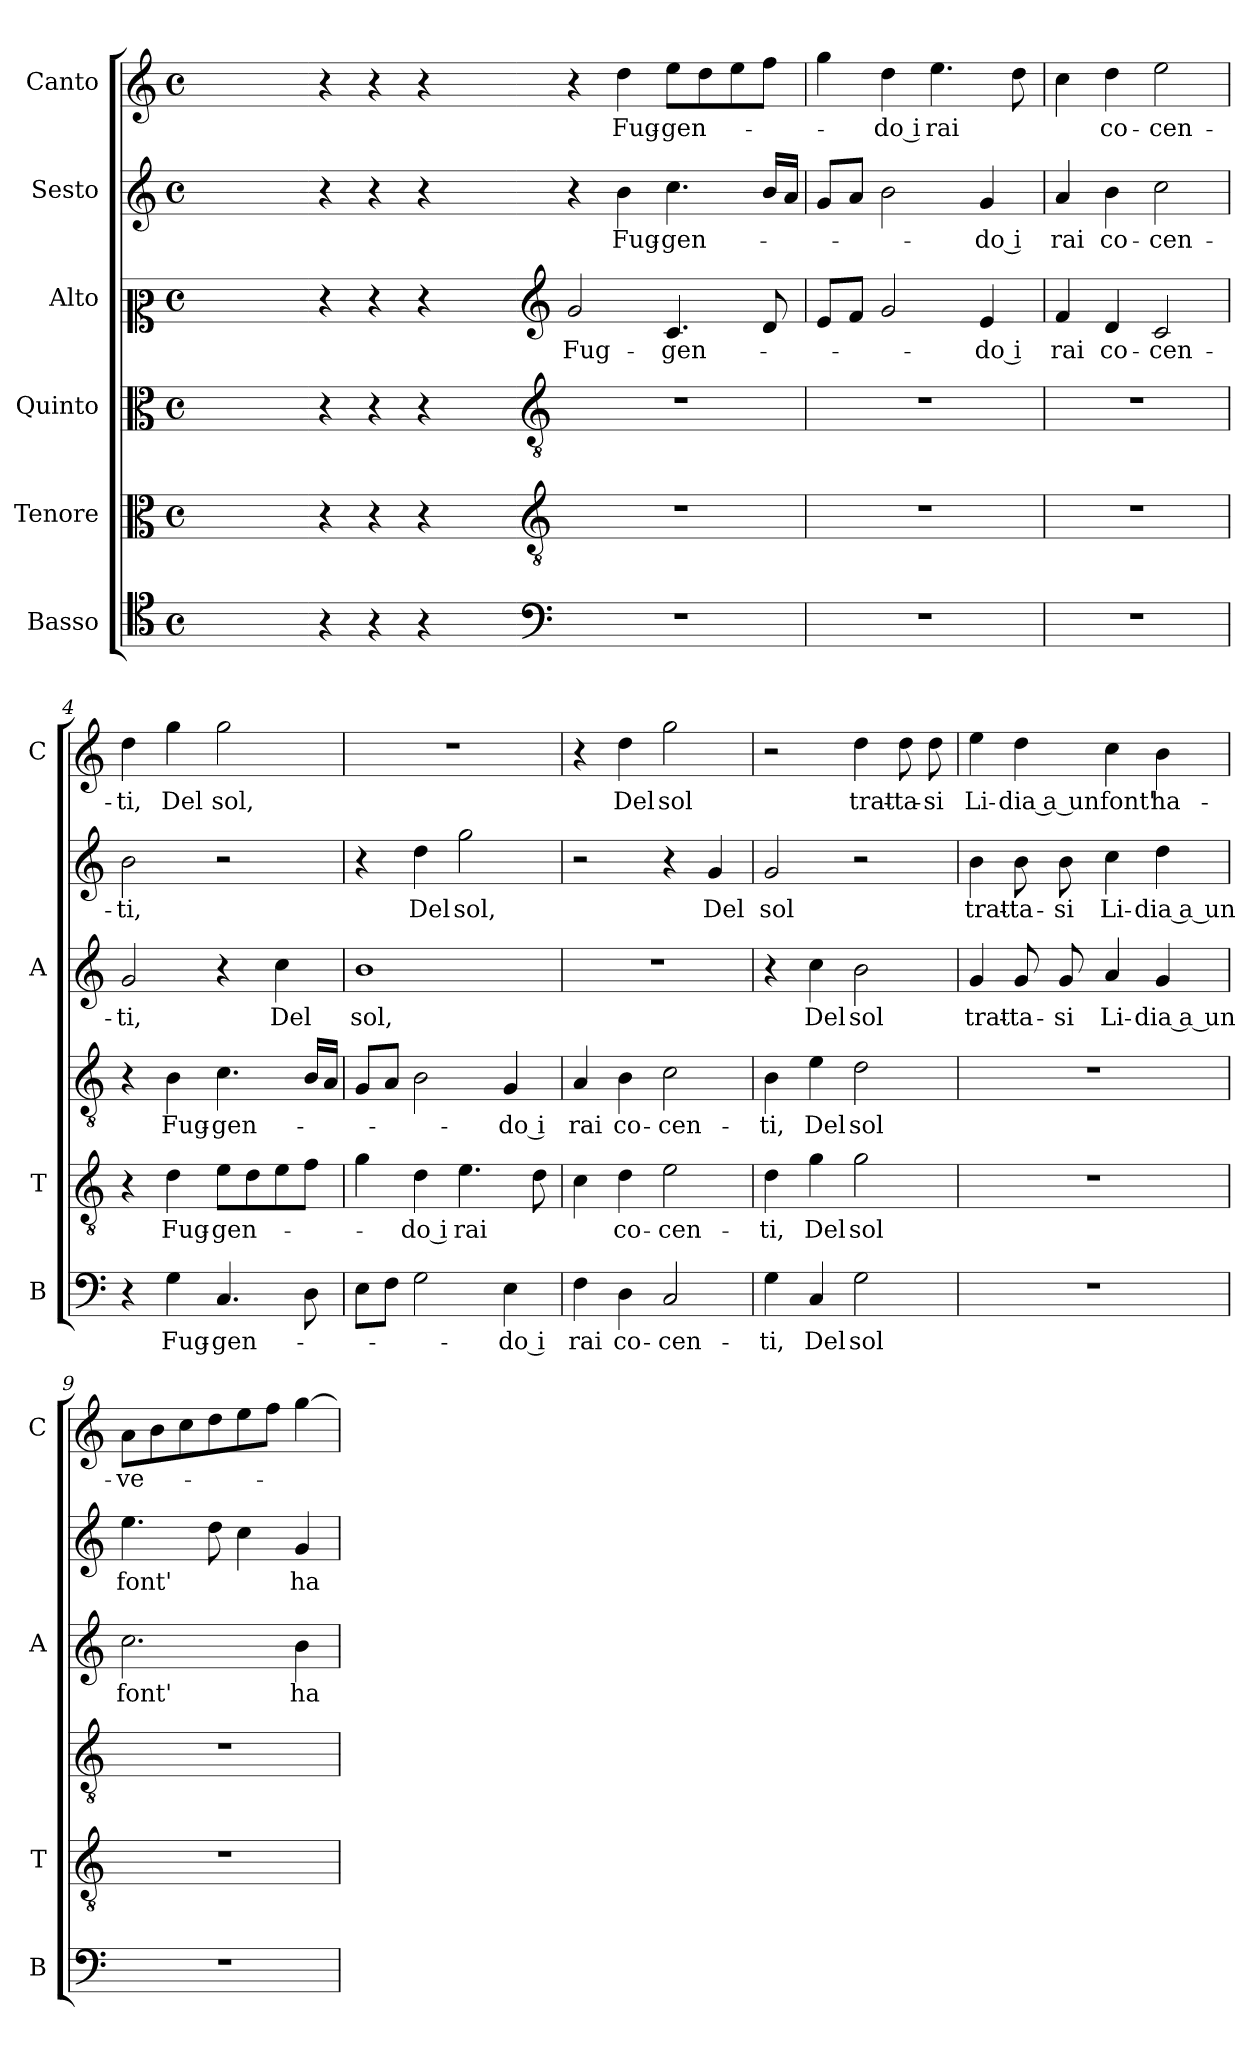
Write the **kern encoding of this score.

**kern	**text	**kern	**text	**kern	**text	**kern	**text	**kern	**text	**kern	**text
*part6	*part6	*part5	*part5	*part4	*part4	*part3	*part3	*part2	*part2	*part1	*part1
*staff6	*staff6	*staff5	*staff5	*staff4	*staff4	*staff3	*staff3	*staff2	*staff2	*staff1	*staff1
*I"Basso	*	*I"Tenore	*	*I"Quinto	*	*I"Alto	*	*I"Sesto	*	*I"Canto	*
*I'B	*	*I'T	*	*	*	*I'A	*	*	*	*I'C	*
*clefC4	*	*clefC3	*	*clefC3	*	*clefC2	*	*clefG2	*	*clefG2	*
*k[]	*	*k[]	*	*k[]	*	*k[]	*	*k[]	*	*k[]	*
*C:	*	*C:	*	*C:	*	*C:	*	*C:	*	*C:	*
*M4/4	*	*M4/4	*	*M4/4	*	*M4/4	*	*M4/4	*	*M4/4	*
*met(c)	*	*met(c)	*	*met(c)	*	*met(c)	*	*met(c)	*	*met(c)	*
=	=	=	=	=	=	=	=	=	=	=	=
1ryy	.	1ryy	.	1ryy	.	1ryy	.	1ryy	.	1ryy	.
=1X-	=1X-	=1X-	=1X-	=1X-	=1X-	=1X-	=1X-	=1X-	=1X-	=1X-	=1X-
4r	.	4r	.	4r	.	4r	.	4r	.	4r	.
4r	.	4r	.	4r	.	4r	.	4r	.	4r	.
4r	.	4r	.	4r	.	4r	.	4r	.	4r	.
4ryy	.	4ryy	.	4ryy	.	4ryy	.	4ryy	.	4ryy	.
=1-	=1-	=1-	=1-	=1-	=1-	=1-	=1-	=1-	=1-	=1-	=1-
*clefF4	*	*clefGv2	*	*clefGv2	*	*clefG2	*	*	*	*	*
!	!	!	!	!	!	!	!LO:LY:b	!	!	!	!
1r	.	1r	.	1r	.	2g/	Fug-	4r	.	4r	.
!	!	!	!	!	!	!	!	!	!LO:LY:b	!	!LO:LY:b
.	.	.	.	.	.	.	.	4b\	Fug-	4dd\	Fug-
!	!	!	!	!	!	!	!LO:LY:b	!	!LO:LY:b	!	!LO:LY:b
.	.	.	.	.	.	4.c/	-gen-	4.cc\	-gen-	8ee\L	-gen-
.	.	.	.	.	.	.	.	.	.	8dd\	.
.	.	.	.	.	.	.	.	.	.	8ee\	.
.	.	.	.	.	.	8d/	.	16b/LL	.	8ff\J	.
.	.	.	.	.	.	.	.	16a/JJ	.	.	.
=2	=2	=2	=2	=2	=2	=2	=2	=2	=2	=2	=2
1r	.	1r	.	1r	.	8e/L	.	8g/L	.	4gg\	.
.	.	.	.	.	.	8f/J	.	8a/J	.	.	.
!	!	!	!	!	!	!	!	!	!	!	!LO:LY:b
.	.	.	.	.	.	2g/	.	2b\	.	4dd\	-do i
!	!	!	!	!	!	!	!	!	!	!	!LO:LY:b
.	.	.	.	.	.	.	.	.	.	4.ee\	rai
!	!	!	!	!	!	!	!LO:LY:b	!	!LO:LY:b	!	!
.	.	.	.	.	.	4e/	-do i	4g/	-do i	.	.
.	.	.	.	.	.	.	.	.	.	8dd\	.
=3	=3	=3	=3	=3	=3	=3	=3	=3	=3	=3	=3
!	!	!	!	!	!	!	!LO:LY:b	!	!LO:LY:b	!	!
1r	.	1r	.	1r	.	4f/	rai	4a/	rai	4cc\	.
!	!	!	!	!	!	!	!LO:LY:b	!	!LO:LY:b	!	!LO:LY:b
.	.	.	.	.	.	4d/	co-	4b\	co-	4dd\	co-
!	!	!	!	!	!	!	!LO:LY:b	!	!LO:LY:b	!	!LO:LY:b
.	.	.	.	.	.	2c/	-cen-	2cc\	-cen-	2ee\	-cen-
=4	=4	=4	=4	=4	=4	=4	=4	=4	=4	=4	=4
!	!	!	!	!	!	!	!LO:LY:b	!	!LO:LY:b	!	!LO:LY:b
4r	.	4r	.	4r	.	2g/	-ti,	2b\	-ti,	4dd\	-ti,
!	!LO:LY:b	!	!LO:LY:b	!	!LO:LY:b	!	!	!	!	!	!LO:LY:b
4G\	Fug-	4d\	Fug-	4B\	Fug-	.	.	.	.	4gg\	Del
!	!LO:LY:b	!	!LO:LY:b	!	!LO:LY:b	!	!	!	!	!	!LO:LY:b
4.C/	-gen-	8e\L	-gen-	4.c\	-gen-	4r	.	2r	.	2gg\	sol,
.	.	8d\	.	.	.	.	.	.	.	.	.
!	!	!	!	!	!	!	!LO:LY:b	!	!	!	!
.	.	8e\	.	.	.	4cc\	Del	.	.	.	.
8D\	.	8f\J	.	16B/LL	.	.	.	.	.	.	.
.	.	.	.	16A/JJ	.	.	.	.	.	.	.
=5	=5	=5	=5	=5	=5	=5	=5	=5	=5	=5	=5
!	!	!	!	!	!	!	!LO:LY:b	!	!	!	!
8E\L	.	4g\	.	8G/L	.	1b	sol,	4r	.	1r	.
8F\J	.	.	.	8A/J	.	.	.	.	.	.	.
!	!	!	!LO:LY:b	!	!	!	!	!	!LO:LY:b	!	!
2G\	.	4d\	-do i	2B\	.	.	.	4dd\	Del	.	.
!	!	!	!LO:LY:b	!	!	!	!	!	!LO:LY:b	!	!
.	.	4.e\	rai	.	.	.	.	2gg\	sol,	.	.
!	!LO:LY:b	!	!	!	!LO:LY:b	!	!	!	!	!	!
4E\	-do i	.	.	4G/	-do i	.	.	.	.	.	.
.	.	8d\	.	.	.	.	.	.	.	.	.
=6	=6	=6	=6	=6	=6	=6	=6	=6	=6	=6	=6
!	!LO:LY:b	!	!	!	!LO:LY:b	!	!	!	!	!	!
4F\	rai	4c\	.	4A/	rai	1r	.	2r	.	4r	.
!	!LO:LY:b	!	!LO:LY:b	!	!LO:LY:b	!	!	!	!	!	!LO:LY:b
4D\	co-	4d\	co-	4B\	co-	.	.	.	.	4dd\	Del
!	!LO:LY:b	!	!LO:LY:b	!	!LO:LY:b	!	!	!	!	!	!LO:LY:b
2C/	-cen-	2e\	-cen-	2c\	-cen-	.	.	4r	.	2gg\	sol
!	!	!	!	!	!	!	!	!	!LO:LY:b	!	!
.	.	.	.	.	.	.	.	4g/	Del	.	.
!!LO:LB:g=z
=7	=7	=7	=7	=7	=7	=7	=7	=7	=7	=7	=7
!	!LO:LY:b	!	!LO:LY:b	!	!LO:LY:b	!	!	!	!LO:LY:b	!	!
4G\	-ti,	4d\	-ti,	4B\	-ti,	4r	.	2g/	sol	2r	.
!	!LO:LY:b	!	!LO:LY:b	!	!LO:LY:b	!	!LO:LY:b	!	!	!	!
4C/	Del	4g\	Del	4e\	Del	4cc\	Del	.	.	.	.
!	!LO:LY:b	!	!LO:LY:b	!	!LO:LY:b	!	!LO:LY:b	!	!	!	!LO:LY:b
2G\	sol	2g\	sol	2d\	sol	2b\	sol	2r	.	4dd\	trat-
!	!	!	!	!	!	!	!	!	!	!	!LO:LY:b
.	.	.	.	.	.	.	.	.	.	8dd\	-ta-
!	!	!	!	!	!	!	!	!	!	!	!LO:LY:b
.	.	.	.	.	.	.	.	.	.	8dd\	-si
=8	=8	=8	=8	=8	=8	=8	=8	=8	=8	=8	=8
!	!	!	!	!	!	!	!LO:LY:b	!	!LO:LY:b	!	!LO:LY:b
1r	.	1r	.	1r	.	4g/	trat-	4b\	trat-	4ee\	Li-
!	!	!	!	!	!	!	!LO:LY:b	!	!LO:LY:b	!	!LO:LY:b
.	.	.	.	.	.	8g/	-ta-	8b\	-ta-	4dd\	-dia a un
!	!	!	!	!	!	!	!LO:LY:b	!	!LO:LY:b	!	!
.	.	.	.	.	.	8g/	-si	8b\	-si	.	.
!	!	!	!	!	!	!	!LO:LY:b	!	!LO:LY:b	!	!LO:LY:b
.	.	.	.	.	.	4a/	Li-	4cc\	Li-	4cc\	font'
!	!	!	!	!	!	!	!LO:LY:b	!	!LO:LY:b	!	!LO:LY:b
.	.	.	.	.	.	4g/	-dia a un	4dd\	-dia a un	4b\	ha-
=9	=9	=9	=9	=9	=9	=9	=9	=9	=9	=9	=9
!	!	!	!	!	!	!	!LO:LY:b	!	!LO:LY:b	!	!LO:LY:b
1r	.	1r	.	1r	.	2.cc\	font'	4.ee\	font'	8a\L	-ve-
.	.	.	.	.	.	.	.	.	.	8b\	.
.	.	.	.	.	.	.	.	.	.	8cc\	.
.	.	.	.	.	.	.	.	8dd\	.	8dd\	.
.	.	.	.	.	.	.	.	4cc\	.	8ee\	.
.	.	.	.	.	.	.	.	.	.	8ff\J	.
!	!	!	!	!	!	!	!LO:LY:b	!	!LO:LY:b	!	!
.	.	.	.	.	.	4b\	ha-	4g/	ha-	[4gg\	.
=	=	=	=	=	=	=	=	=	=	=	=
*-	*-	*-	*-	*-	*-	*-	*-	*-	*-	*-	*-
